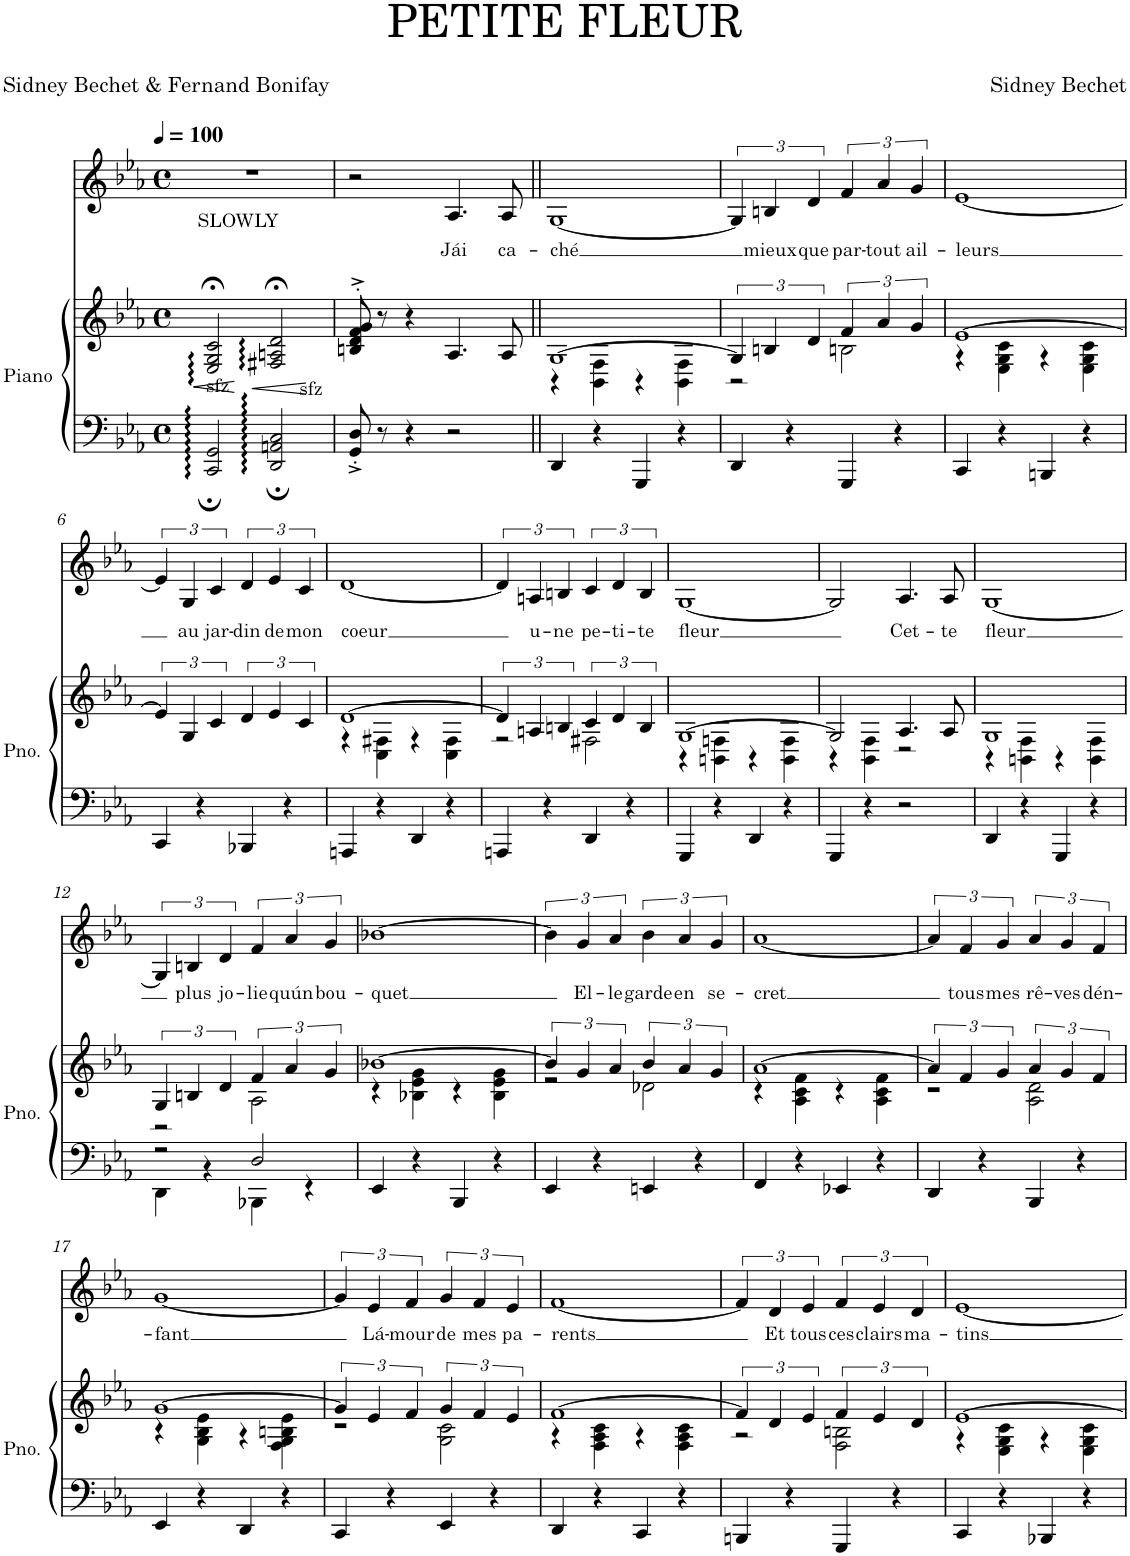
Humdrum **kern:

**kern	**kern	**kern	**text
*part2	*part2	*part1	*part1
*staff3	*staff2	*staff1	*staff1
*I"Piano	*	*I"Piano	*
*I'Pno.	*	*I'Pno	*
*clefF4	*clefG2	*clefG2	*
*k[b-e-a-]	*k[b-e-a-]	*k[b-e-a-]	*
*M4/4	*M4/4	*M4/4	*
*met(c)	*met(c)	*met(c)	*
*MM100	*MM100	*MM100	*
=1	=1	=1	=1
!	!LO:TX:a:t=SLOWLY	!	!
!LO:TX:a:t=sfz	!	!	!
2CC/; 2GG/;	2E-/;< 2G/;< 2c/;<	1r	.
!LO:TX:a:t=sfz	!	!	!
2DD/; 2AAn/; 2C/;	2F#X/;< 2An/;< 2d/;<	.	.
=2	=2	=2	=2
8GG/'^ 8D/'^	8Bn/'>^> 8d/'>^> 8f/'>^> 8g/'>^>	2r	.
8r	8r	.	.
4r	4r	.	.
!	!	!	!LO:LY:b
2r	4.A-/	4.A-/	Jái
!	!	!	!LO:LY:b
.	8A-/	8A-/	ca-
=3||	=3||	=3||	=3||
*	*^	*	*
!	!	!	!	!LO:LY:b
4DD/	[1G	4r	[1G	ché
4r	.	4BB-\ 4F\	.	.
4GGG/	.	4r	.	.
4r	.	4BB-\ 4F\	.	.
=4	=4	=4	=4	=4
4DD/	6G/]	2r	6G/]	.
!	!	!	!	!LO:LY:b
.	6Bn/	.	6Bn/	mieux
4r	.	.	.	.
!	!	!	!	!LO:LY:b
.	6d/	.	6d/	que
!	!	!	!	!LO:LY:b
4GGG/	6f/	2Bn\	6f/	par-
!	!	!	!	!LO:LY:b
.	6a-/	.	6a-/	-tout
4r	.	.	.	.
!	!	!	!	!LO:LY:b
.	6g/	.	6g/	ail-
=5	=5	=5	=5	=5
!	!	!	!	!LO:LY:b
4CC/	[1e-	4r	[1e-	-leurs
4r	.	4E-\ 4G\ 4c\	.	.
4BBBn/	.	4r	.	.
4r	.	4E-\ 4G\ 4c\	.	.
*	*v	*v	*	*
!!LO:LB:g=z
=6	=6	=6	=6
4CC/	6e-/]	6e-/]	.
!	!	!	!LO:LY:b
.	6G/	6G/	au
4r	.	.	.
!	!	!	!LO:LY:b
.	6c/	6c/	jar-
!	!	!	!LO:LY:b
4BBB-X/	6d/	6d/	-din
!	!	!	!LO:LY:b
.	6e-/	6e-/	de
4r	.	.	.
!	!	!	!LO:LY:b
.	6c/	6c/	mon
=7	=7	=7	=7
*	*^	*	*
!	!	!	!	!LO:LY:b
4AAAn/	[1d	4r	[1d	coeur
4r	.	4C\ 4F#X\	.	.
4DD/	.	4r	.	.
4r	.	4C\ 4F#\	.	.
=8	=8	=8	=8	=8
4AAAn/	6d/]	2r	6d/]	.
!	!	!	!	!LO:LY:b
.	6An/	.	6An/	u-
4r	.	.	.	.
!	!	!	!	!LO:LY:b
.	6Bn/	.	6Bn/	-ne
!	!	!	!	!LO:LY:b
4DD/	6c/	2F#X\	6c/	pe-
!	!	!	!	!LO:LY:b
.	6d/	.	6d/	-ti-
4r	.	.	.	.
!	!	!	!	!LO:LY:b
.	6B/	.	6B/	-te
=9	=9	=9	=9	=9
!	!	!	!	!LO:LY:b
4GGG/	[1G	4r	[1G	fleur
4r	.	4BBn\ 4Fn\	.	.
4DD/	.	4r	.	.
4r	.	4BB\ 4F\	.	.
=10	=10	=10	=10	=10
4GGG/	2G/]	4r	2G/]	.
4r	.	4BB-\ 4F\	.	.
!	!	!	!	!LO:LY:b
2r	4.A-/	2r	4.A-/	Cet-
!	!	!	!	!LO:LY:b
.	8A-/	.	8A-/	-te
=11	=11	=11	=11	=11
!	!	!	!	!LO:LY:b
4DD/	1G	4r	[1G	fleur
4r	.	4BBn\ 4F\	.	.
4GGG/	.	4r	.	.
4r	.	4BB\ 4F\	.	.
!!LO:LB:g=z
=12	=12	=12	=12	=12
*^	*	*	*	*
2r	4DD\	6G/	2r	6G/]	.
!	!	!	!	!	!LO:LY:b
.	.	6Bn/	.	6Bn/	plus
.	4r	.	.	.	.
!	!	!	!	!	!LO:LY:b
.	.	6d/	.	6d/	jo-
!	!	!	!	!	!LO:LY:b
2D/	4BBB-X\	6f/	2A-\	6f/	-lie
!	!	!	!	!	!LO:LY:b
.	.	6a-/	.	6a-/	quún
.	4r	.	.	.	.
!	!	!	!	!	!LO:LY:b
.	.	6g/	.	6g/	bou-
*v	*v	*	*	*	*
=13	=13	=13	=13	=13
!	!	!	!	!LO:LY:b
4EE-/	[1b-X	4r	[1b-X	-quet
4r	.	4B-X\ 4e-\ 4g\	.	.
4BBB-/	.	4r	.	.
4r	.	4B-\ 4e-\ 4g\	.	.
=14	=14	=14	=14	=14
4EE-/	6b-/]	2r	6b-\]	.
!	!	!	!	!LO:LY:b
.	6g/	.	6g/	El-
4r	.	.	.	.
!	!	!	!	!LO:LY:b
.	6a-/	.	6a-/	-le
!	!	!	!	!LO:LY:b
4EEn/	6b-/	2d-X\	6b-\	garde
!	!	!	!	!LO:LY:b
.	6a-/	.	6a-/	en
4r	.	.	.	.
!	!	!	!	!LO:LY:b
.	6g/	.	6g/	se-
=15	=15	=15	=15	=15
!	!	!	!	!LO:LY:b
4FF/	[1a-	4r	[1a-	-cret
4r	.	4A-\ 4c\ 4f\	.	.
4EE-X/	.	4r	.	.
4r	.	4A-\ 4c\ 4f\	.	.
=16	=16	=16	=16	=16
4DD/	6a-/]	2r	6a-/]	.
!	!	!	!	!LO:LY:b
.	6f/	.	6f/	tous
4r	.	.	.	.
!	!	!	!	!LO:LY:b
.	6g/	.	6g/	mes
!	!	!	!	!LO:LY:b
4BBB-/	6a-/	2A-\ 2d\	6a-/	rê-
!	!	!	!	!LO:LY:b
.	6g/	.	6g/	-ves
4r	.	.	.	.
!	!	!	!	!LO:LY:b
.	6f/	.	6f/	dén-
!!LO:LB:g=z
=17	=17	=17	=17	=17
!	!	!	!	!LO:LY:b
4EE-/	[1g	4r	[1g	-fant
4r	.	4G\ 4B-\ 4e-\	.	.
4DD/	.	4r	.	.
4r	.	4F\ 4G\ 4Bn\ 4e-\	.	.
=18	=18	=18	=18	=18
4CC/	6g/]	2r	6g/]	.
!	!	!	!	!LO:LY:b
.	6e-/	.	6e-/	Lá-
4r	.	.	.	.
!	!	!	!	!LO:LY:b
.	6f/	.	6f/	-mour
!	!	!	!	!LO:LY:b
4EE-/	6g/	2G\ 2c\	6g/	de
!	!	!	!	!LO:LY:b
.	6f/	.	6f/	mes
4r	.	.	.	.
!	!	!	!	!LO:LY:b
.	6e-/	.	6e-/	pa-
=19	=19	=19	=19	=19
!	!	!	!	!LO:LY:b
4DD/	[1f	4r	[1f	-rents
4r	.	4F\ 4A-\ 4c\	.	.
4CC/	.	4r	.	.
4r	.	4F\ 4A-\ 4c\	.	.
=20	=20	=20	=20	=20
4BBBn/	6f/]	2r	6f/]	.
!	!	!	!	!LO:LY:b
.	6d/	.	6d/	Et
4r	.	.	.	.
!	!	!	!	!LO:LY:b
.	6e-/	.	6e-/	tous
!	!	!	!	!LO:LY:b
4GGG/	6f/	2F\ 2Bn\	6f/	ces
!	!	!	!	!LO:LY:b
.	6e-/	.	6e-/	clairs
4r	.	.	.	.
!	!	!	!	!LO:LY:b
.	6d/	.	6d/	ma-
=21	=21	=21	=21	=21
!	!	!	!	!LO:LY:b
4CC/	[1e-	4r	[1e-	-tins
4r	.	4E-\ 4G\ 4c\	.	.
4BBB-X/	.	4r	.	.
4r	.	4E-\ 4G\ 4c\	.	.
*	*v	*v	*	*
=	=	=	=
*-	*-	*-	*-
